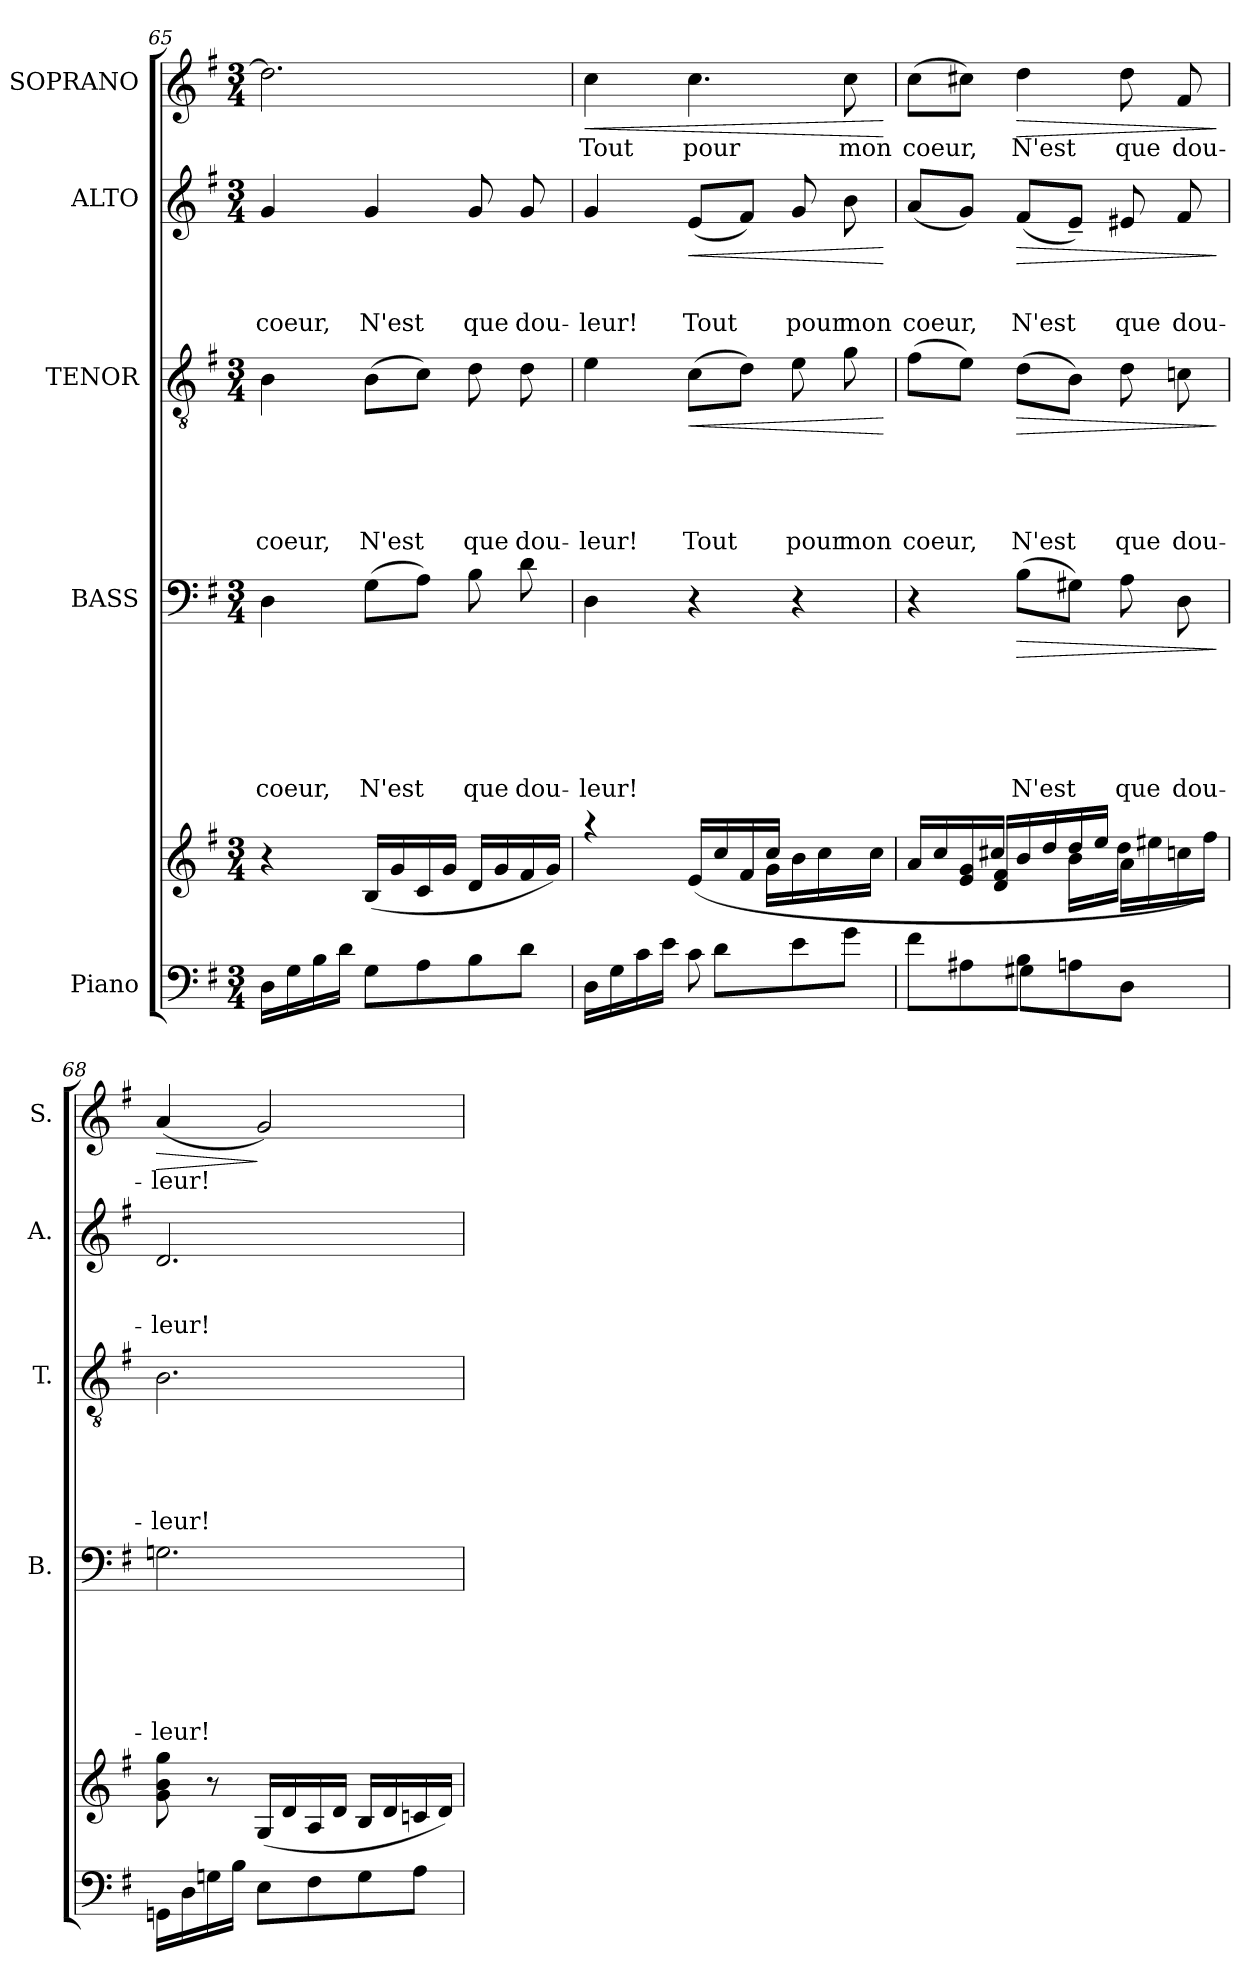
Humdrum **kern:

**kern	**kern	**kern	**text	**text	**text	**text	**text	**text	**dynam	**kern	**text	**text	**text	**text	**text	**dynam	**kern	**text	**text	**text	**dynam	**kern	**text	**dynam
*part5	*part5	*part4	*part4	*part4	*part4	*part4	*part4	*part4	*part4	*part3	*part3	*part3	*part3	*part3	*part3	*part3	*part2	*part2	*part2	*part2	*part2	*part1	*part1	*part1
*staff6	*staff5	*staff4	*staff4	*staff4	*staff4	*staff4	*staff4	*staff4	*staff4	*staff3	*staff3	*staff3	*staff3	*staff3	*staff3	*staff3	*staff2	*staff2	*staff2	*staff2	*staff2	*staff1	*staff1	*staff1
*I"Piano	*	*I"BASS	*	*	*	*	*	*	*	*I"TENOR	*	*	*	*	*	*	*I"ALTO	*	*	*	*	*I"SOPRANO	*	*
*	*	*I'B.	*	*	*	*	*	*	*	*I'T.	*	*	*	*	*	*	*I'A.	*	*	*	*	*I'S.	*	*
*clefF4	*clefG2	*clefF4	*	*	*	*	*	*	*	*clefGv2	*	*	*	*	*	*	*clefG2	*	*	*	*	*clefG2	*	*
*k[f#]	*k[f#]	*k[f#]	*	*	*	*	*	*	*	*k[f#]	*	*	*	*	*	*	*k[f#]	*	*	*	*	*k[f#]	*	*
*G:	*G:	*G:	*	*	*	*	*	*	*	*G:	*	*	*	*	*	*	*G:	*	*	*	*	*G:	*	*
*M3/4	*M3/4	*M3/4	*	*	*	*	*	*	*	*M3/4	*	*	*	*	*	*	*M3/4	*	*	*	*	*M3/4	*	*
=65	=65	=65	=65	=65	=65	=65	=65	=65	=65	=65	=65	=65	=65	=65	=65	=65	=65	=65	=65	=65	=65	=65	=65	=65
!	!	!	!	!	!	!	!	!LO:LY:b	!	!	!	!	!	!	!LO:LY:b	!	!	!	!	!LO:LY:b	!	!	!	!
16D\LL	4r	4D\	.	.	.	.	.	coeur,	.	4B\	.	.	.	.	coeur,	.	4g/	.	.	coeur,	.	2.dd\]	.	.
16G\	.	.	.	.	.	.	.	.	.	.	.	.	.	.	.	.	.	.	.	.	.	.	.	.
16B\	.	.	.	.	.	.	.	.	.	.	.	.	.	.	.	.	.	.	.	.	.	.	.	.
16d\JJ	.	.	.	.	.	.	.	.	.	.	.	.	.	.	.	.	.	.	.	.	.	.	.	.
!	!	!	!	!	!	!	!	!LO:LY:b	!	!	!	!	!	!	!LO:LY:b	!	!	!	!	!LO:LY:b	!	!	!	!
8G\L	(<16B/LL	(>8G\L	.	.	.	.	.	N'est	.	(>8B\L	.	.	.	.	N'est	.	4g/	.	.	N'est	.	.	.	.
.	16g/	.	.	.	.	.	.	.	.	.	.	.	.	.	.	.	.	.	.	.	.	.	.	.
8A\	16c/	8A\J)	.	.	.	.	.	.	.	8c\J)	.	.	.	.	.	.	.	.	.	.	.	.	.	.
.	16g/JJ	.	.	.	.	.	.	.	.	.	.	.	.	.	.	.	.	.	.	.	.	.	.	.
!	!	!	!	!	!	!	!	!LO:LY:b	!	!	!	!	!	!	!LO:LY:b	!	!	!	!	!LO:LY:b	!	!	!	!
8B\	16d/LL	8B\	.	.	.	.	.	que	.	8d\	.	.	.	.	que	.	8g/	.	.	que	.	.	.	.
.	16g/	.	.	.	.	.	.	.	.	.	.	.	.	.	.	.	.	.	.	.	.	.	.	.
!	!	!	!	!	!	!	!	!LO:LY:b	!	!	!	!	!	!	!LO:LY:b	!	!	!	!	!LO:LY:b	!	!	!	!
8d\J	16f#/	8d\	.	.	.	.	.	dou-	.	8d\	.	.	.	.	dou-	.	8g/	.	.	dou-	.	.	.	.
.	16g/JJ)	.	.	.	.	.	.	.	.	.	.	.	.	.	.	.	.	.	.	.	.	.	.	.
=66	=66	=66	=66	=66	=66	=66	=66	=66	=66	=66	=66	=66	=66	=66	=66	=66	=66	=66	=66	=66	=66	=66	=66	=66
*^	*^	*	*	*	*	*	*	*	*	*	*	*	*	*	*	*	*	*	*	*	*	*	*	*
!	!	!	!	!	!	!	!	!	!	!LO:LY:b	!	!	!	!	!	!	!LO:LY:b	!	!	!	!	!LO:LY:b	!	!	!LO:LY:b	!LO:HP:b
16D\LL	4ryy	4raa	4..ryy	4D\	.	.	.	.	.	-leur!	.	4e\	.	.	.	.	-leur!	.	4g/	.	.	-leur!	.	4cc\	Tout	<
16G\	.	.	.	.	.	.	.	.	.	.	.	.	.	.	.	.	.	.	.	.	.	.	.	.	.	.
16c\	.	.	.	.	.	.	.	.	.	.	.	.	.	.	.	.	.	.	.	.	.	.	.	.	.	.
16e\JJ	.	.	.	.	.	.	.	.	.	.	.	.	.	.	.	.	.	.	.	.	.	.	.	.	.	.
!	!	!	!	!	!	!	!	!	!	!	!	!	!	!	!	!	!LO:LY:b	!LO:HP:b	!	!	!	!LO:LY:b	!LO:HP:b	!	!LO:LY:b	!
8c\	16ryy	(>16e/LL	.	4r	.	.	.	.	.	.	.	(>8c\L	.	.	.	.	Tout	<	(<8e/L	.	.	Tout	<	4.cc\	pour	.
.	8d\L	16cc/	.	.	.	.	.	.	.	.	.	.	.	.	.	.	.	.	.	.	.	.	.	.	.	.
4.ryy	.	16f#/	.	.	.	.	.	.	.	.	.	8d\J)	.	.	.	.	.	.	8f#/J)	.	.	.	.	.	.	.
.	16ryy	16cc/JJ	16g\LL	.	.	.	.	.	.	.	.	.	.	.	.	.	.	.	.	.	.	.	.	.	.	.
!	!	!	!	!	!	!	!	!	!	!	!	!	!	!	!	!	!LO:LY:b	!	!	!	!	!LO:LY:b	!	!	!	!
.	8e\	4ryy	16b\	4r	.	.	.	.	.	.	.	8e\	.	.	.	.	pour	.	8g/	.	.	pour	.	.	.	.
.	.	.	16cc\	.	.	.	.	.	.	.	.	.	.	.	.	.	.	.	.	.	.	.	.	.	.	.
!	!	!	!	!	!	!	!	!	!	!	!	!	!	!	!	!	!LO:LY:b	!	!	!	!	!LO:LY:b	!	!	!LO:LY:b	!
.	8g\J	.	16ryy	.	.	.	.	.	.	.	.	8g\	.	.	.	.	mon	.	8b\	.	.	mon	.	8cc\	mon	.
.	.	.	16cc\JJ	.	.	.	.	.	.	.	.	.	.	.	.	.	.	.	.	.	.	.	.	.	.	.
*v	*v	*	*	*	*	*	*	*	*	*	*	*	*	*	*	*	*	*	*	*	*	*	*	*	*	*
*	*v	*v	*	*	*	*	*	*	*	*	*	*	*	*	*	*	*	*	*	*	*	*	*	*	*
.	.	.	.	.	.	.	.	.	.	.	.	.	.	.	.	[	.	.	.	.	[	.	.	[
=67	=67	=67	=67	=67	=67	=67	=67	=67	=67	=67	=67	=67	=67	=67	=67	=67	=67	=67	=67	=67	=67	=67	=67	=67
*^	*^	*	*	*	*	*	*	*	*	*	*	*	*	*	*	*	*	*	*	*	*	*	*	*
*	*	*	*^	*	*	*	*	*	*	*	*	*	*	*	*	*	*	*	*	*	*	*	*	*	*	*
!	!	!	!	!	!	!	!	!	!	!	!	!	!	!	!	!	!	!LO:LY:b	!	!	!	!	!LO:LY:b	!	!	!LO:LY:b	!
8f#\L	4ryy	16a/LL	8.ryy	4.ryy	4r	.	.	.	.	.	.	.	(>8f#\L	.	.	.	.	coeur,	.	(<8a/L	.	.	coeur,	.	(>8cc\L	coeur,	.
.	.	16cc/	.	.	.	.	.	.	.	.	.	.	.	.	.	.	.	.	.	.	.	.	.	.	.	.	.
8A#X\	.	16e/ 16g/	.	.	.	.	.	.	.	.	.	.	8e\J)	.	.	.	.	.	.	8g/J)	.	.	.	.	8cc#X\J)	.	.
.	.	16cc#X/JJ	16d/ 16f#/LL	.	.	.	.	.	.	.	.	.	.	.	.	.	.	.	.	.	.	.	.	.	.	.	.
!	!	!	!	!	!	!	!	!	!	!	!LO:LY:b	!LO:HP:b	!	!	!	!	!	!LO:LY:b	!LO:HP:b	!	!	!	!LO:LY:b	!LO:HP:b	!	!LO:LY:b	!LO:HP:b
8B\J	8G#X\L	2ryy	16b/	.	(>8B\L	.	.	.	.	.	N'est	>	(>8d\L	.	.	.	.	N'est	>	(<8f#/L	.	.	N'est	>	4dd\	N'est	>
.	.	.	16dd/	.	.	.	.	.	.	.	.	.	.	.	.	.	.	.	.	.	.	.	.	.	.	.	.
8ryy	8An\	.	16dd/	16b\LL	8G#X\J)	.	.	.	.	.	.	.	8B\J)	.	.	.	.	.	.	8e~</J)	.	.	.	.	.	.	.
.	.	.	16ee/JJ	16ryy	.	.	.	.	.	.	.	.	.	.	.	.	.	.	.	.	.	.	.	.	.	.	.
!	!	!	!	!	!	!	!	!	!	!	!LO:LY:b	!	!	!	!	!	!	!LO:LY:b	!	!	!	!	!LO:LY:b	!	!	!LO:LY:b	!
4ryy	8D\J	.	16a\LL	16dd\JJ	8A\	.	.	.	.	.	que	.	8d\	.	.	.	.	que	.	8e#X/	.	.	que	.	8dd\	que	.
.	.	.	16ee#X\	8.ryy	.	.	.	.	.	.	.	.	.	.	.	.	.	.	.	.	.	.	.	.	.	.	.
!	!	!	!	!	!	!	!	!	!	!	!LO:LY:b	!	!	!	!	!	!	!LO:LY:b	!	!	!	!	!LO:LY:b	!	!	!LO:LY:b	!
.	8ryy	.	16ccn\	.	8D\	.	.	.	.	.	dou-	.	8cn\	.	.	.	.	dou-	.	8f#/	.	.	dou-	.	8f#/	dou-	.
.	.	.	16ff#\JJ)	.	.	.	.	.	.	.	.	.	.	.	.	.	.	.	.	.	.	.	.	.	.	.	.
*v	*v	*	*	*	*	*	*	*	*	*	*	*	*	*	*	*	*	*	*	*	*	*	*	*	*	*	*
*	*v	*v	*v	*	*	*	*	*	*	*	*	*	*	*	*	*	*	*	*	*	*	*	*	*	*	*
.	.	.	.	.	.	.	.	.	]	.	.	.	.	.	.	]	.	.	.	.	]	.	.	]
!!LO:LB:g=z
=68	=68	=68	=68	=68	=68	=68	=68	=68	=68	=68	=68	=68	=68	=68	=68	=68	=68	=68	=68	=68	=68	=68	=68	=68
!	!	!	!	!	!	!	!	!LO:LY:b	!	!	!	!	!	!	!LO:LY:b	!	!	!	!	!LO:LY:b	!	!	!LO:LY:b	!LO:HP:b
16GGn\LL	8g\ 8b\ 8gg\	2.Gn\	.	.	.	.	.	-leur!	.	2.B\	.	.	.	.	-leur!	.	2.d/	.	.	-leur!	.	(<4a/	-leur!	>
16D\	.	.	.	.	.	.	.	.	.	.	.	.	.	.	.	.	.	.	.	.	.	.	.	.
16Gn\	8r	.	.	.	.	.	.	.	.	.	.	.	.	.	.	.	.	.	.	.	.	.	.	.
16B\JJ	.	.	.	.	.	.	.	.	.	.	.	.	.	.	.	.	.	.	.	.	.	.	.	.
8E\L	(<16G/LL	.	.	.	.	.	.	.	.	.	.	.	.	.	.	.	.	.	.	.	.	2g/)	.	]
.	16d/	.	.	.	.	.	.	.	.	.	.	.	.	.	.	.	.	.	.	.	.	.	.	.
8F#\	16A/	.	.	.	.	.	.	.	.	.	.	.	.	.	.	.	.	.	.	.	.	.	.	.
.	16d/JJ	.	.	.	.	.	.	.	.	.	.	.	.	.	.	.	.	.	.	.	.	.	.	.
8G\	16B/LL	.	.	.	.	.	.	.	.	.	.	.	.	.	.	.	.	.	.	.	.	.	.	.
.	16d/	.	.	.	.	.	.	.	.	.	.	.	.	.	.	.	.	.	.	.	.	.	.	.
8A\J	16cn/	.	.	.	.	.	.	.	.	.	.	.	.	.	.	.	.	.	.	.	.	.	.	.
.	16d/JJ)	.	.	.	.	.	.	.	.	.	.	.	.	.	.	.	.	.	.	.	.	.	.	.
=	=	=	=	=	=	=	=	=	=	=	=	=	=	=	=	=	=	=	=	=	=	=	=	=
*-	*-	*-	*-	*-	*-	*-	*-	*-	*-	*-	*-	*-	*-	*-	*-	*-	*-	*-	*-	*-	*-	*-	*-	*-
